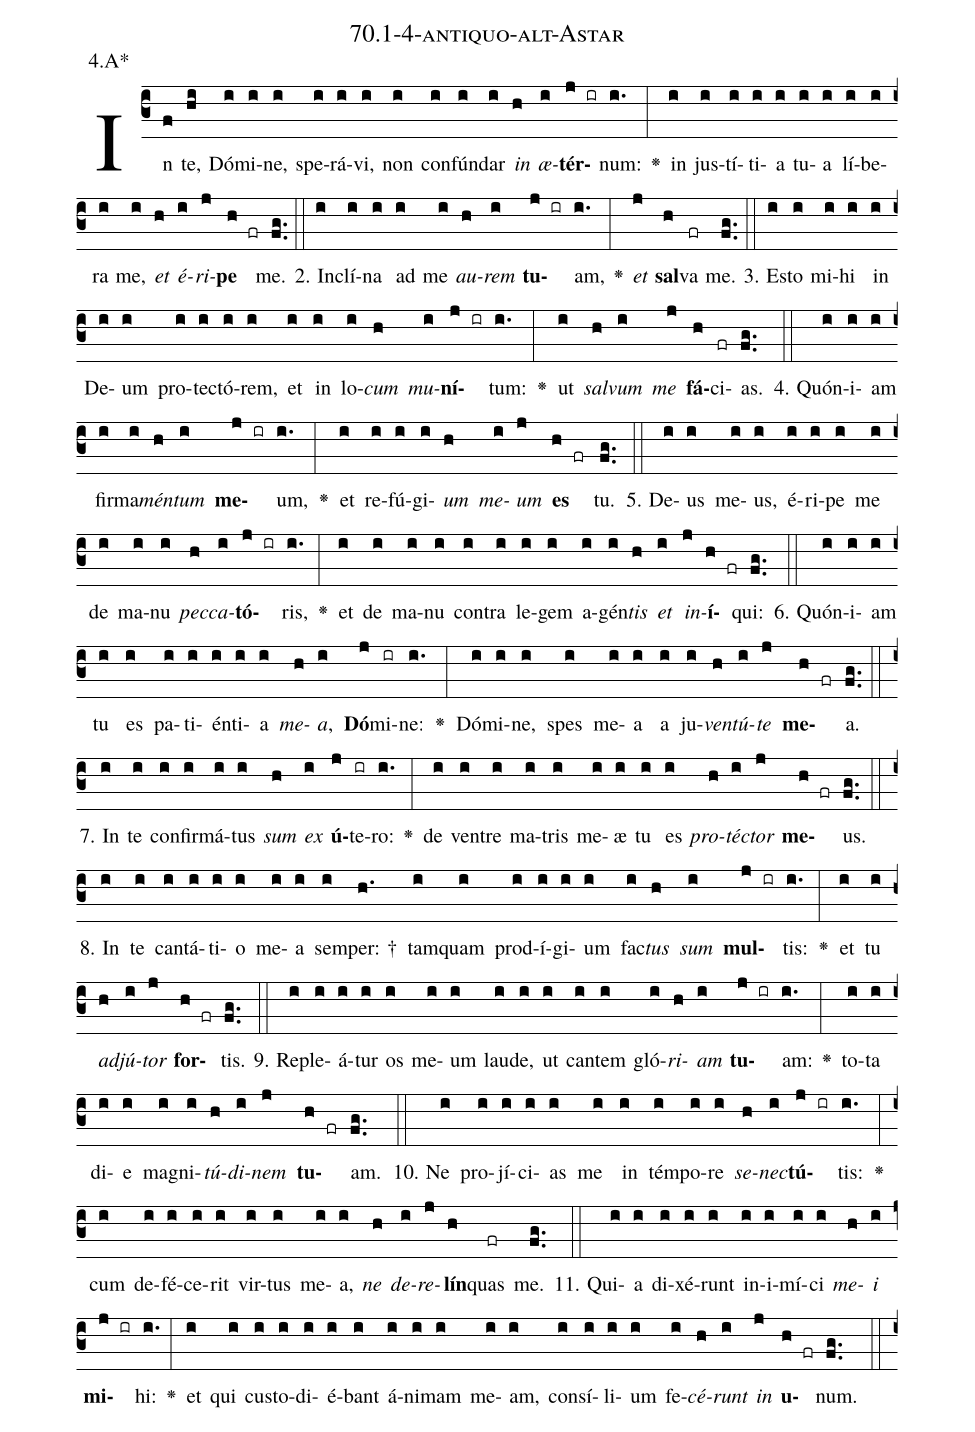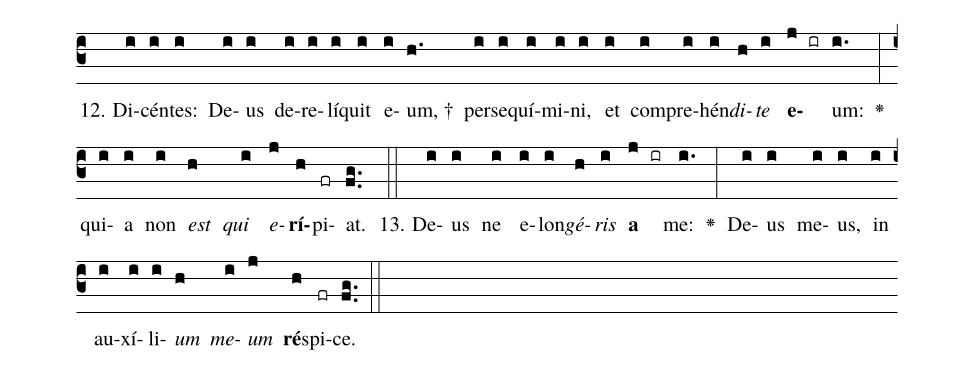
name: 70.1-4-antiquo-alt-Astar;
annotation: 4.A*;
%%
(c3)In(f) te,(hi) Dó(i)mi(i)ne,(i) spe(i)rá(i)vi,(i) non(i) con(i)fún(i)dar(i) <i>in</i>(h) <i>æ</i>(i)<b>tér</b>(j ir)num:(i.) <v>\greheightstar</v>(:) in(i) jus(i)tí(i)ti(i)a(i) tu(i)a(i) lí(i)be(i)ra(i) me,(i) <i>et</i>(h) <i>é</i>(i)<i>ri</i>(j)<b>pe</b>(h fr) me.(fg..) (::)
2. In(i)clí(i)na(i) ad(i) me(i) <i>au</i>(h)<i>rem</i>(i) <b>tu</b>(j ir)am,(i.) <v>\greheightstar</v>(:) <i>et</i>(j) <b>sal</b>(h)va(fr) me.(fg..) (::)
3. Es(i)to(i) mi(i)hi(i) in(i) De(i)um(i) pro(i)tec(i)tó(i)rem,(i) et(i) in(i) lo(i)<i>cum</i>(h) <i>mu</i>(i)<b>ní</b>(j ir)tum:(i.) <v>\greheightstar</v>(:) ut(i) <i>sal</i>(h)<i>vum</i>(i) <i>me</i>(j) <b>fá</b>(h)ci(fr)as.(fg..) (::)
4. Quón(i)i(i)am(i) fir(i)ma(i)<i>mén</i>(h)<i>tum</i>(i) <b>me</b>(j ir)um,(i.) <v>\greheightstar</v>(:) et(i) re(i)fú(i)gi(i)<i>um</i>(h) <i>me</i>(i)<i>um</i>(j) <b>es</b>(h fr) tu.(fg..) (::)
5. De(i)us(i) me(i)us,(i) é(i)ri(i)pe(i) me(i) de(i) ma(i)nu(i) <i>pec</i>(h)<i>ca</i>(i)<b>tó</b>(j ir)ris,(i.) <v>\greheightstar</v>(:) et(i) de(i) ma(i)nu(i) con(i)tra(i) le(i)gem(i) a(i)gén(i)<i>tis</i>(h) <i>et</i>(i) <i>in</i>(j)<b>í</b>(h fr)qui:(fg..) (::)
6. Quón(i)i(i)am(i) tu(i) es(i) pa(i)ti(i)én(i)ti(i)a(i) <i>me</i>(h)<i>a</i>,(i) <b>Dó</b>(j)mi(ir)ne:(i.) <v>\greheightstar</v>(:) Dó(i)mi(i)ne,(i) spes(i) me(i)a(i) a(i) ju(i)<i>ven</i>(h)<i>tú</i>(i)<i>te</i>(j) <b>me</b>(h fr)a.(fg..) (::)
7. In(i) te(i) con(i)fir(i)má(i)tus(i) <i>sum</i>(h) <i>ex</i>(i) <b>ú</b>(j)te(ir)ro:(i.) <v>\greheightstar</v>(:) de(i) ven(i)tre(i) ma(i)tris(i) me(i)æ(i) tu(i) es(i) <i>pro</i>(h)<i>téc</i>(i)<i>tor</i>(j) <b>me</b>(h fr)us.(fg..) (::)
8. In(i) te(i) can(i)tá(i)ti(i)o(i) me(i)a(i) sem(i)per: †(h.) tam(i)quam(i) prod(i)í(i)gi(i)um(i) fac(i)<i>tus</i>(h) <i>sum</i>(i) <b>mul</b>(j ir)tis:(i.) <v>\greheightstar</v>(:) et(i) tu(i) <i>ad</i>(h)<i>jú</i>(i)<i>tor</i>(j) <b>for</b>(h fr)tis.(fg..) (::)
9. Re(i)ple(i)á(i)tur(i) os(i) me(i)um(i) lau(i)de,(i) ut(i) can(i)tem(i) gló(i)<i>ri</i>(h)<i>am</i>(i) <b>tu</b>(j ir)am:(i.) <v>\greheightstar</v>(:) to(i)ta(i) di(i)e(i) ma(i)gni(i)<i>tú</i>(h)<i>di</i>(i)<i>nem</i>(j) <b>tu</b>(h fr)am.(fg..) (::)
10. Ne(i) pro(i)jí(i)ci(i)as(i) me(i) in(i) tém(i)po(i)re(i) <i>se</i>(h)<i>nec</i>(i)<b>tú</b>(j ir)tis:(i.) <v>\greheightstar</v>(:) cum(i) de(i)fé(i)ce(i)rit(i) vir(i)tus(i) me(i)a,(i) <i>ne</i>(h) <i>de</i>(i)<i>re</i>(j)<b>lín</b>(h)quas(fr) me.(fg..) (::)
11. Qui(i)a(i) di(i)xé(i)runt(i) in(i)i(i)mí(i)ci(i) <i>me</i>(h)<i>i</i>(i) <b>mi</b>(j ir)hi:(i.) <v>\greheightstar</v>(:) et(i) qui(i) cus(i)to(i)di(i)é(i)bant(i) á(i)ni(i)mam(i) me(i)am,(i) con(i)sí(i)li(i)um(i) fe(i)<i>cé</i>(h)<i>runt</i>(i) <i>in</i>(j) <b>u</b>(h fr)num.(fg..) (::)
12. Di(i)cén(i)tes:(i) De(i)us(i) de(i)re(i)lí(i)quit(i) e(i)um, †(h.) per(i)se(i)quí(i)mi(i)ni,(i) et(i) com(i)pre(i)hén(i)<i>di</i>(h)<i>te</i>(i) <b>e</b>(j ir)um:(i.) <v>\greheightstar</v>(:) qui(i)a(i) non(i) <i>est</i>(h) <i>qui</i>(i) <i>e</i>(j)<b>rí</b>(h)pi(fr)at.(fg..) (::)
13. De(i)us(i) ne(i) e(i)lon(i)<i>gé</i>(h)<i>ris</i>(i) <b>a</b>(j ir) me:(i.) <v>\greheightstar</v>(:) De(i)us(i) me(i)us,(i) in(i) au(i)xí(i)li(i)<i>um</i>(h) <i>me</i>(i)<i>um</i>(j) <b>ré</b>(h)spi(fr)ce.(fg..) (::)
